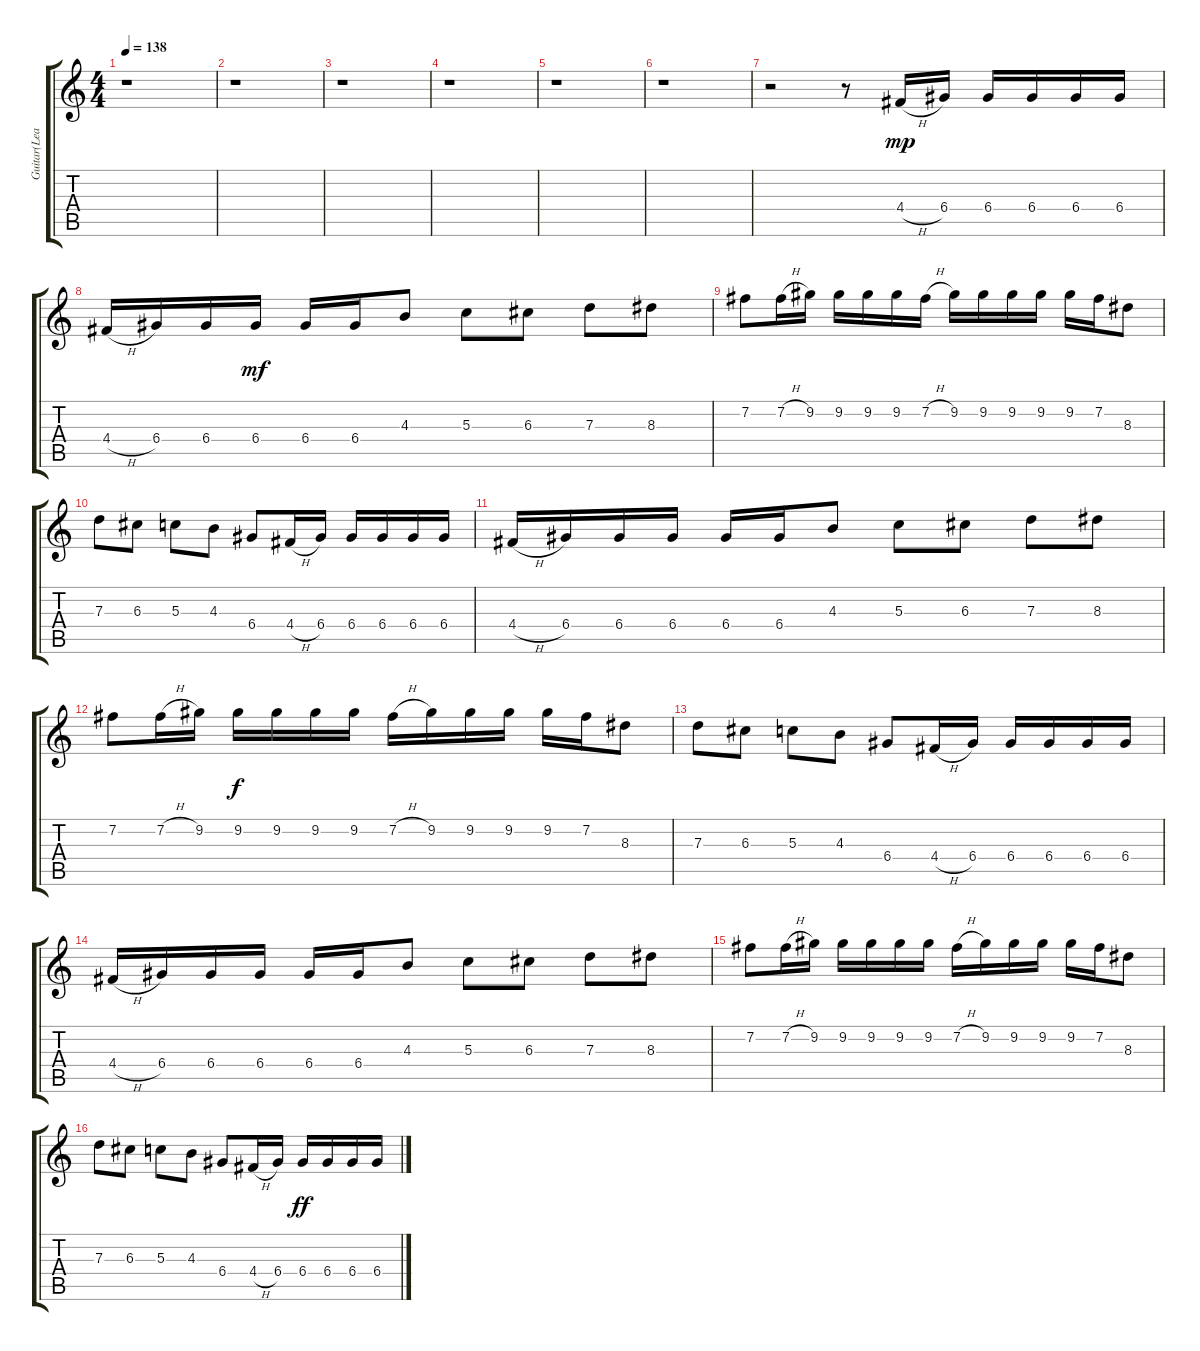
\track ("Guitar(Lead)" "Guitar(Lea") {instrument distortionguitar}
\staff {score tabs}
\tuning (E4 B3 G3 D3 A2 E2) {hide}
\ts (4 4)
\tempo 138
\clef g2
\ks c
r.1{dy f} |
r.1 |
r.1 |
r.1 |
r.1 |
r.1 |
r.2 r.8 4.4{h}.16{dy mp} 6.4.16 6.4.16 6.4.16 6.4.16 6.4.16 |
4.4{h}.16 6.4.16 6.4.16 6.4.16{dy mf} 6.4.16 6.4.16 4.3.8 5.3.8 6.3.8 7.3.8 8.3.8 |
7.2.8 7.2{h}.16 9.2.16 9.2.16 9.2.16 9.2.16 7.2{h}.16 9.2.16 9.2.16 9.2.16 9.2.16 9.2.16 7.2.16 8.3.8 |
7.3.8 6.3.8 5.3.8 4.3.8 6.4.8 4.4{h}.16 6.4.16 6.4.16 6.4.16 6.4.16 6.4.16 |
4.4{h}.16 6.4.16 6.4.16 6.4.16 6.4.16 6.4.16 4.3.8 5.3.8 6.3.8 7.3.8 8.3.8 |
7.2.8 7.2{h}.16 9.2.16 9.2.16{dy f} 9.2.16 9.2.16 9.2.16 7.2{h}.16 9.2.16 9.2.16 9.2.16 9.2.16 7.2.16 8.3.8 |
7.3.8 6.3.8 5.3.8 4.3.8 6.4.8 4.4{h}.16 6.4.16 6.4.16 6.4.16 6.4.16 6.4.16 |
4.4{h}.16 6.4.16 6.4.16 6.4.16 6.4.16 6.4.16 4.3.8 5.3.8 6.3.8 7.3.8 8.3.8 |
7.2.8 7.2{h}.16 9.2.16 9.2.16 9.2.16 9.2.16 9.2.16 7.2{h}.16 9.2.16 9.2.16 9.2.16 9.2.16 7.2.16 8.3.8 |
7.3.8 6.3.8 5.3.8 4.3.8 6.4.8 4.4{h}.16 6.4.16 6.4.16{dy ff} 6.4.16 6.4.16 6.4.16
